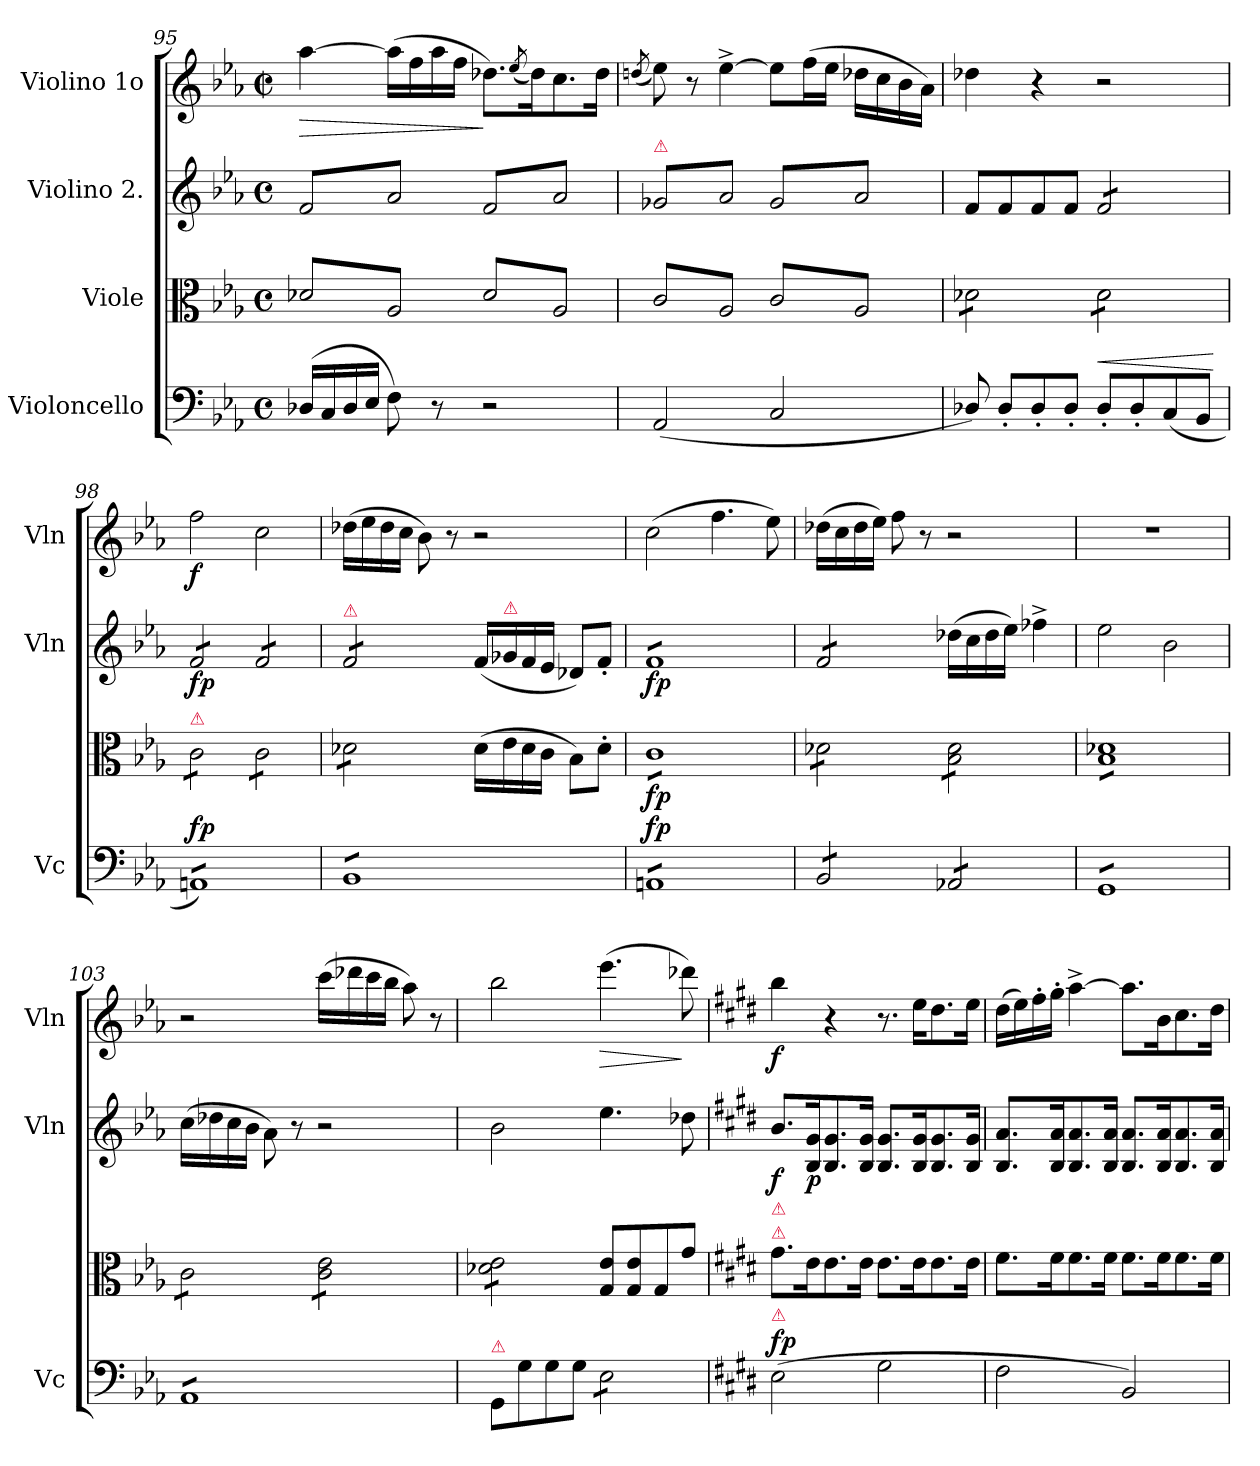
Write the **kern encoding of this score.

**kern	**dynam	**kern	**dynam	**kern	**dynam	**kern	**dynam
*part4	*part4	*part3	*part3	*part2	*part2	*part1	*part1
*staff4	*staff4	*staff3	*staff3	*staff2	*staff2	*staff1	*staff1
*I"Violoncello	*	*I"Viole	*	*I"Violino 2.	*	*I"Violino 1o	*
*I'Vc	*	*	*	*I'Vln	*	*I'Vln	*
*clefF4	*	*clefC3	*	*clefG2	*	*clefG2	*
*k[b-e-a-]	*	*k[b-e-a-]	*	*k[b-e-a-]	*	*k[b-e-a-]	*
*E-:	*	*E-:	*	*E-:	*	*E-:	*
*M4/4	*	*M4/4	*	*M4/4	*	*M4/4	*
*met(c)	*	*met(c)	*	*met(c)	*	*met(c|)	*
=95	=95	=95	=95	=95	=95	=95	=95
!	!	!	!	!LO:TX:a:color=crimson:t=⚠	!	!	!
!	!	!	!	!	!	!	!LO:HP:b
*	*	*tremolo	*	*	*	*	*
*	*	*	*	*tremolo	*	*	*
(16D-X/LL	.	8d-X/L	.	(8f/L	.	[4aa-\	>
16C/	.	.	.	.	.	.	.
16D-/	.	8A-/	.	8a-/	.	.	.
16E-/JJ	.	.	.	.	.	.	.
8F\)	.	8d-X/	.	8f/	.	(16aa-\LL]	.
.	.	.	.	.	.	16ff\	.
8r	.	8A-/J	.	8a-/J	.	16aa-\	.
.	.	.	.	.	.	16ff\JJ	.
2r	.	8d-/L	.	8f/L	.	8.dd-X\L)	]
.	.	8A-/	.	8a-/)	.	.	.
.	.	.	.	.	.	(8qee-/	.
.	.	.	.	.	.	16dd-\K)	.
.	.	8d-/	.	8f/	.	8.cc\	.
.	.	8A-/J	.	8a-/)J	.	.	.
.	.	.	.	.	.	16dd-\Jk	.
=96	=96	=96	=96	=96	=96	=96	=96
.	.	.	.	.	.	(8qddn/	.
!	!	!	!	!LO:TX:a:color=crimson:t=⚠	!	!	!
(2AA-/	.	8c/L	.	(8g-X/L	.	8ee-\)	.
.	.	8A-/	.	8a-/	.	8r	.
.	.	8c/	.	8g-X/	.	[4ee-^<\	.
.	.	8A-/J	.	8a-/J	.	.	.
2C/	.	8c/L	.	8g-/L	.	8ee-\L]	.
.	.	8A-/	.	8a-/)	.	(16ff\L	.
.	.	.	.	.	.	16ee-\JJ	.
.	.	8c/	.	8g-/	.	16dd-X\LL	.
.	.	.	.	.	.	16cc\	.
.	.	8A-/J	.	8a-/)J	.	16b-\	.
*	*	*	*	*Xtremolo	*	*	*
.	.	.	.	.	.	16a-\JJ)	.
=97	=97	=97	=97	=97	=97	=97	=97
8D-X/)	.	8d-X\L	.	8f/L	.	4dd-X\	.
8D-'/L	.	8d-X\	.	8f/	.	.	.
8D-'/	.	8d-X\	.	8f/	.	4r	.
8D-'/J	.	8d-X\J	.	8f/J	.	.	.
!	!LO:HP:a	!	!	!	!	!	!
*	*	*	*	*tremolo	*	*	*
8D-'/L	<	8d-\L	.	8f/L	.	2r	.
8D-'/	.	8d-\	.	8f/	.	.	.
(8C/	.	8d-\	.	8f/	.	.	.
8BB-/J	.	8d-\J	.	8f/J	.	.	.
.	[	.	.	.	.	.	.
=98	=98	=98	=98	=98	=98	=98	=98
!	!	!LO:TX:a:color=crimson:t=⚠	!	!	!	!	!
!LO:TX:a:color=crimson:t=⚠	!	!	!	!	!	!	!
!	!LO:DY:a	!	!	!	!	!	!
*tremolo	*	*	*	*	*	*	*
8AAn/)L	fp	8c\L	.	8f/L	fp	2ff\	f
8AAn/)	.	8c\	.	8f/	.	.	.
8AAn/)	.	8c\	.	8f/	.	.	.
8AAn/)	.	8c\J	.	8f/J	.	.	.
8AAn/)	.	8c\L	.	8f/L	.	2cc\	.
8AAn/)	.	8c\	.	8f/	.	.	.
8AAn/)	.	8c\	.	8f/	.	.	.
8AAn/)J	.	8c\J	.	8f/J	.	.	.
=99	=99	=99	=99	=99	=99	=99	=99
!	!	!	!	!LO:TX:a:color=crimson:t=⚠	!	!	!
8BB-/L	.	8d-X\L	.	8f/L	.	(16dd-X\LL	.
.	.	.	.	.	.	16ee-\	.
8BB-/	.	8d-X\	.	8f/	.	16dd-\	.
.	.	.	.	.	.	16cc\JJ	.
8BB-/	.	8d-X\	.	8f/	.	8b-\)	.
8BB-/	.	8d-X\J	.	8f/J	.	8r	.
*	*	*	*	*Xtremolo	*	*	*
*	*	*Xtremolo	*	*	*	*	*
8BB-/	.	(16d-\LL	.	(16f/LL	.	2r	.
!	!	!	!	!LO:TX:a:color=crimson:t=⚠	!	!	!
.	.	16e-\	.	16g-X/	.	.	.
8BB-/	.	16d-\	.	16f/	.	.	.
.	.	16c\JJ	.	16e-/JJ	.	.	.
8BB-/	.	8B-\L)	.	8d-X/L)	.	.	.
8BB-/J	.	8d-'\J	.	8f'/J	.	.	.
=100	=100	=100	=100	=100	=100	=100	=100
!	!LO:DY:a	!	!	!	!	!	!
*	*	*tremolo	*	*	*	*	*
*	*	*	*	*tremolo	*	*	*
8AAn/L	fp	8c\L	fp	8f/L	fp	(2cc\	.
8AAn/	.	8c\	.	8f/	.	.	.
8AAn/	.	8c\	.	8f/	.	.	.
8AAn/	.	8c\	.	8f/	.	.	.
8AAn/	.	8c\	.	8f/	.	4.ff\	.
8AAn/	.	8c\	.	8f/	.	.	.
8AAn/	.	8c\	.	8f/	.	.	.
8AAn/J	.	8c\J	.	8f/J	.	8ee-\)	.
=101	=101	=101	=101	=101	=101	=101	=101
8BB-/L	.	8d-X\L	.	8f/L	.	(16dd-X\LL	.
.	.	.	.	.	.	16cc\	.
8BB-/	.	8d-X\	.	8f/	.	16dd-\	.
.	.	.	.	.	.	16ee-\JJ)	.
8BB-/	.	8d-X\	.	8f/	.	8ff\	.
8BB-/J	.	8d-X\J	.	8f/J	.	8r	.
*	*	*	*	*Xtremolo	*	*	*
8AA-X/L	.	8B-\ 8d-\L	.	(16dd-X\LL	.	2r	.
.	.	.	.	16cc\	.	.	.
8AA-X/	.	8B-\ 8d-\	.	16dd-\	.	.	.
.	.	.	.	16ee-\JJ)	.	.	.
8AA-X/	.	8B-\ 8d-\	.	4ff-X^<\	.	.	.
8AA-X/J	.	8B-\ 8d-\J	.	.	.	.	.
=102	=102	=102	=102	=102	=102	=102	=102
8GG/L	.	8B-\ 8d-X\L	.	2ee-\	.	1r	.
8GG/	.	8B-\ 8d-X\	.	.	.	.	.
8GG/	.	8B-\ 8d-X\	.	.	.	.	.
8GG/	.	8B-\ 8d-X\	.	.	.	.	.
8GG/	.	8B-\ 8d-X\	.	2b-\	.	.	.
8GG/	.	8B-\ 8d-X\	.	.	.	.	.
8GG/	.	8B-\ 8d-X\	.	.	.	.	.
8GG/J	.	8B-\ 8d-X\J	.	.	.	.	.
=103	=103	=103	=103	=103	=103	=103	=103
8AA-/L	.	8c\L	.	(16cc\LL	.	2r	.
.	.	.	.	16dd-X\	.	.	.
8AA-/	.	8c\	.	16cc\	.	.	.
.	.	.	.	16b-\JJ	.	.	.
8AA-/	.	8c\	.	8a-\)	.	.	.
8AA-/	.	8c\J	.	8r	.	.	.
8AA-/	.	8c\ 8e-\L	.	2r	.	(16ccc\LL	.
.	.	.	.	.	.	16ddd-X\	.
8AA-/	.	8c\ 8e-\	.	.	.	16ccc\	.
.	.	.	.	.	.	16bb-\JJ	.
8AA-/	.	8c\ 8e-\	.	.	.	8aa-\)	.
8AA-/J	.	8c\ 8e-\J	.	.	.	8r	.
*Xtremolo	*	*	*	*	*	*	*
=104	=104	=104	=104	=104	=104	=104	=104
!LO:TX:a:color=crimson:t=⚠	!	!	!	!	!	!	!
8GG\L	.	8d-X\ 8e-\L	.	2b-\	.	2bb-\	.
8G\	.	8d-X\ 8e-\	.	.	.	.	.
8G\	.	8d-X\ 8e-\	.	.	.	.	.
8G\J	.	8d-X\ 8e-\J	.	.	.	.	.
*	*	*Xtremolo	*	*	*	*	*
!	!	!	!	!	!	!	!LO:HP:b
*tremolo	*	*	*	*	*	*	*
8E-\L	.	8G/ 8e-/L	.	4.ee-\	.	(4.eee-\	>
8E-\	.	8G/ 8e-/	.	.	.	.	.
8E-\	.	8G/	.	.	.	.	.
8E-\J	.	8g/J	.	8dd-X\	.	8ddd-X\)	]
*Xtremolo	*	*	*	*	*	*	*
=105	=105	=105	=105	=105	=105	=105	=105
*k[f#c#g#d#]	*	*k[f#c#g#d#]	*	*k[f#c#g#d#]	*	*k[f#c#g#d#]	*
!	!	!LO:TX:a:color=crimson:t=⚠	!	!	!	!	!
!	!	!LO:TX:a:color=crimson:t=⚠	!	!	!	!	!
!LO:TX:a:color=crimson:t=⚠	!	!	!	!	!	!	!
!	!LO:DY:a	!	!	!	!	!	!
(>2E\	fp	8.g#\L	.	8.b/L	f	4bb\	f
.	.	16e\K	.	16B/ 16g#/K	p	.	.
.	.	8.e\	.	8.B/ 8.g#/	.	4r	.
.	.	16e\Jk	.	16B/ 16g#/Jk	.	.	.
2G#\	.	8.e\L	.	8.B/ 8.g#/L	.	8.r	.
.	.	16e\K	.	16B/ 16g#/K	.	16ee\KL	.
.	.	8.e\	.	8.B/ 8.g#/	.	8.dd#\	.
.	.	16e\Jk	.	16B/ 16g#/Jk	.	16ee\Jk	.
=106	=106	=106	=106	=106	=106	=106	=106
2F#\	.	8.f#\L	.	8.B/ 8.a/L	.	(16dd#\LL	.
.	.	.	.	.	.	16ee\)	.
.	.	.	.	.	.	16ff#'\	.
.	.	16f#\K	.	16B/ 16a/K	.	16gg#'\JJ	.
.	.	8.f#\	.	8.B/ 8.a/	.	[4aa^<\	.
.	.	16f#\Jk	.	16B/ 16a/Jk	.	.	.
2BB/)	.	8.f#\L	.	8.B/ 8.a/L	.	8.aa\L]	.
.	.	16f#\K	.	16B/ 16a/K	.	16b\K	.
.	.	8.f#\	.	8.B/ 8.a/	.	8.cc#\	.
.	.	16f#\Jk	.	16B/ 16a/Jk	.	16dd#\Jk	.
=	=	=	=	=	=	=	=
*-	*-	*-	*-	*-	*-	*-	*-
